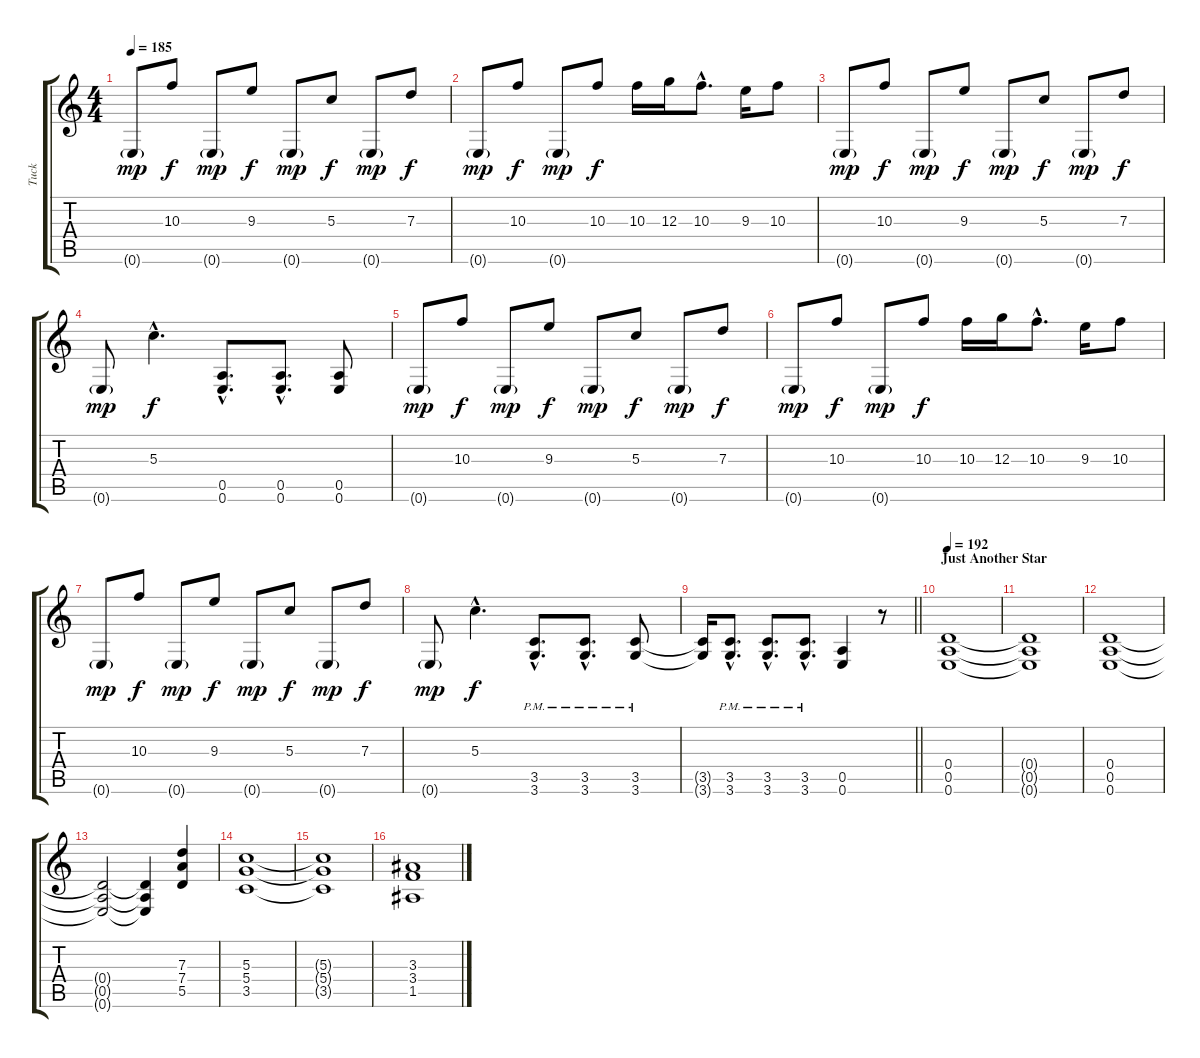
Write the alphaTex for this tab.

\track ("Tuck" "Tuck") {instrument distortionguitar}
\staff {score tabs}
\tuning (E4 B3 G3 D3 A2 E2) {hide}
\ts (4 4)
\tempo 185
\clef g2
\ks c
0.6{g}.8{dy mp} 10.3.8{dy f} 0.6{g}.8{dy mp} 9.3.8{dy f} 0.6{g}.8{dy mp} 5.3.8{dy f} 0.6{g}.8{dy mp} 7.3.8{dy f} |
0.6{g}.8{dy mp} 10.3.8{dy f} 0.6{g}.8{dy mp} 10.3.8{dy f} 10.3.16 12.3.16 10.3{hac}.8{d} 9.3.16 10.3.8 |
0.6{g}.8{dy mp} 10.3.8{dy f} 0.6{g}.8{dy mp} 9.3.8{dy f} 0.6{g}.8{dy mp} 5.3.8{dy f} 0.6{g}.8{dy mp} 7.3.8{dy f} |
0.6{g}.8{dy mp} 5.3{hac}.4{d dy f} (0.5{hac} 0.6{hac}).8{d} (0.5{hac} 0.6{hac}).8{d} (0.5 0.6).8 |
0.6{g}.8{dy mp} 10.3.8{dy f} 0.6{g}.8{dy mp} 9.3.8{dy f} 0.6{g}.8{dy mp} 5.3.8{dy f} 0.6{g}.8{dy mp} 7.3.8{dy f} |
0.6{g}.8{dy mp} 10.3.8{dy f} 0.6{g}.8{dy mp} 10.3.8{dy f} 10.3.16 12.3.16 10.3{hac}.8{d} 9.3.16 10.3.8 |
0.6{g}.8{dy mp} 10.3.8{dy f} 0.6{g}.8{dy mp} 9.3.8{dy f} 0.6{g}.8{dy mp} 5.3.8{dy f} 0.6{g}.8{dy mp} 7.3.8{dy f} |
0.6{g}.8{dy mp} 5.3{hac}.4{d dy f} (3.5{hac pm} 3.6{hac pm}).8{d} (3.5{hac pm} 3.6{hac pm}).8{d} (3.5{pm} 3.6{pm}).8 |
\barLineRight lightlight
(3.5{t} 3.6{t}).16 (3.5{hac pm} 3.6{hac pm}).8{d} (3.5{hac pm} 3.6{hac pm}).8{d} (3.5{hac pm} 3.6{hac pm}).8{d} (0.5 0.6).4 r.8 |
\section ("" "Just Another Star")
\tempo 192
(0.4 0.5 0.6).1{volume 16 balance 3} |
(0.4{t} 0.5{t} 0.6{t}).1 |
(0.4 0.5 0.6).1 |
(0.4{t} 0.5{t} 0.6{t}).2 (0.4{t} 0.5{t} 0.6{t}).4 (7.3 7.4 5.5).4 |
(5.3 5.4 3.5).1 |
(5.3{t} 5.4{t} 3.5{t}).1 |
(3.3 3.4 1.5).1
